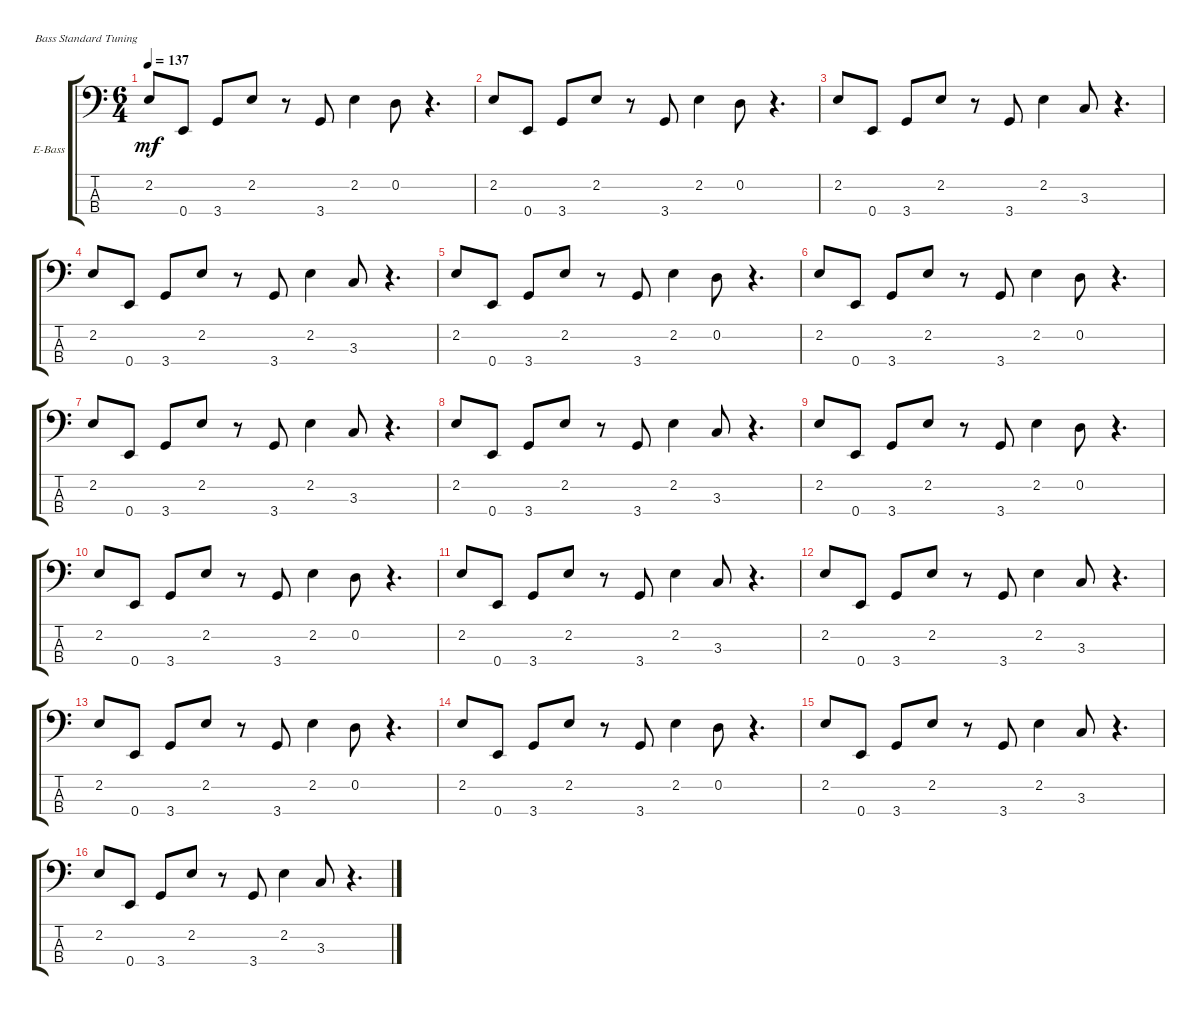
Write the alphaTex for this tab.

\bracketExtendMode groupsimilarinstruments
\firstSystemTrackNameOrientation horizontal
\otherSystemsTrackNameOrientation horizontal
\track ("Scott Roger (Bass)" "E-Bass") {instrument electricbasspick}
\staff {score tabs}
\tuning (G2 D2 A1 E1)
\ts (6 4)
\tempo 137
\clef f4
\ks c
2.2.8{dy mf} 0.4.8 3.4.8 2.2.8 r.8 3.4.8 2.2.4 0.2.8 r.4{d} |
2.2.8 0.4.8 3.4.8 2.2.8 r.8 3.4.8 2.2.4 0.2.8 r.4{d} |
2.2.8 0.4.8 3.4.8 2.2.8 r.8 3.4.8 2.2.4 3.3.8 r.4{d} |
2.2.8 0.4.8 3.4.8 2.2.8 r.8 3.4.8 2.2.4 3.3.8 r.4{d} |
2.2.8 0.4.8 3.4.8 2.2.8 r.8 3.4.8 2.2.4 0.2.8 r.4{d} |
2.2.8 0.4.8 3.4.8 2.2.8 r.8 3.4.8 2.2.4 0.2.8 r.4{d} |
2.2.8 0.4.8 3.4.8 2.2.8 r.8 3.4.8 2.2.4 3.3.8 r.4{d} |
2.2.8 0.4.8 3.4.8 2.2.8 r.8 3.4.8 2.2.4 3.3.8 r.4{d} |
2.2.8 0.4.8 3.4.8 2.2.8 r.8 3.4.8 2.2.4 0.2.8 r.4{d} |
2.2.8 0.4.8 3.4.8 2.2.8 r.8 3.4.8 2.2.4 0.2.8 r.4{d} |
2.2.8 0.4.8 3.4.8 2.2.8 r.8 3.4.8 2.2.4 3.3.8 r.4{d} |
2.2.8 0.4.8 3.4.8 2.2.8 r.8 3.4.8 2.2.4 3.3.8 r.4{d} |
2.2.8 0.4.8 3.4.8 2.2.8 r.8 3.4.8 2.2.4 0.2.8 r.4{d} |
2.2.8 0.4.8 3.4.8 2.2.8 r.8 3.4.8 2.2.4 0.2.8 r.4{d} |
2.2.8 0.4.8 3.4.8 2.2.8 r.8 3.4.8 2.2.4 3.3.8 r.4{d} |
2.2.8 0.4.8 3.4.8 2.2.8 r.8 3.4.8 2.2.4 3.3.8 r.4{d}
